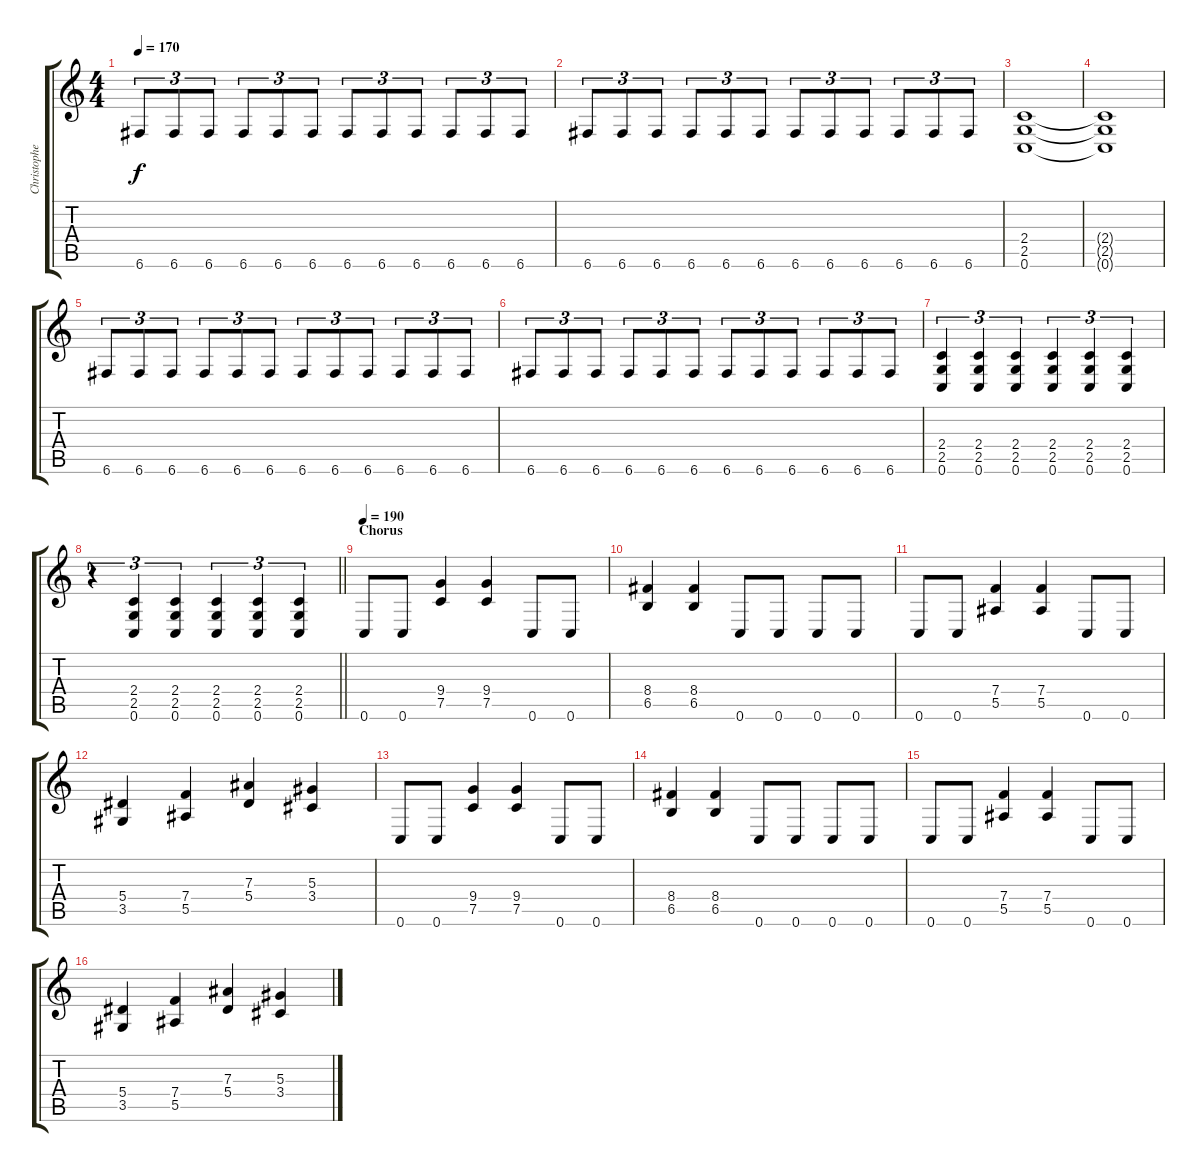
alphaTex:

\track ("Christopher Ammot" "Christophe") {instrument distortionguitar}
\staff {score tabs}
\tuning (C4 G3 Eb3 Bb2 F2 C2) {hide}
\ts (4 4)
\tempo 170
\clef g2
\ks c
6.6.8{tu (3 2) dy f} 6.6.8{tu (3 2)} 6.6.8{tu (3 2)} 6.6.8{tu (3 2)} 6.6.8{tu (3 2)} 6.6.8{tu (3 2)} 6.6.8{tu (3 2)} 6.6.8{tu (3 2)} 6.6.8{tu (3 2)} 6.6.8{tu (3 2)} 6.6.8{tu (3 2)} 6.6.8{tu (3 2)} |
6.6.8{tu (3 2)} 6.6.8{tu (3 2)} 6.6.8{tu (3 2)} 6.6.8{tu (3 2)} 6.6.8{tu (3 2)} 6.6.8{tu (3 2)} 6.6.8{tu (3 2)} 6.6.8{tu (3 2)} 6.6.8{tu (3 2)} 6.6.8{tu (3 2)} 6.6.8{tu (3 2)} 6.6.8{tu (3 2)} |
(2.4 2.5 0.6).1 |
(2.4{t} 2.5{t} 0.6{t}).1 |
6.6.8{tu (3 2)} 6.6.8{tu (3 2)} 6.6.8{tu (3 2)} 6.6.8{tu (3 2)} 6.6.8{tu (3 2)} 6.6.8{tu (3 2)} 6.6.8{tu (3 2)} 6.6.8{tu (3 2)} 6.6.8{tu (3 2)} 6.6.8{tu (3 2)} 6.6.8{tu (3 2)} 6.6.8{tu (3 2)} |
6.6.8{tu (3 2)} 6.6.8{tu (3 2)} 6.6.8{tu (3 2)} 6.6.8{tu (3 2)} 6.6.8{tu (3 2)} 6.6.8{tu (3 2)} 6.6.8{tu (3 2)} 6.6.8{tu (3 2)} 6.6.8{tu (3 2)} 6.6.8{tu (3 2)} 6.6.8{tu (3 2)} 6.6.8{tu (3 2)} |
(2.4 2.5 0.6).4{tu (3 2)} (2.4 2.5 0.6).4{tu (3 2)} (2.4 2.5 0.6).4{tu (3 2)} (2.4 2.5 0.6).4{tu (3 2)} (2.4 2.5 0.6).4{tu (3 2)} (2.4 2.5 0.6).4{tu (3 2)} |
\barLineRight lightlight
r.4{tu (3 2)} (2.4 2.5 0.6).4{tu (3 2)} (2.4 2.5 0.6).4{tu (3 2)} (2.4 2.5 0.6).4{tu (3 2)} (2.4 2.5 0.6).4{tu (3 2)} (2.4 2.5 0.6).4{tu (3 2)} |
\section ("" "Chorus")
\tempo 190
0.6.8 0.6.8 (9.4 7.5).4 (9.4 7.5).4 0.6.8 0.6.8 |
(8.4 6.5).4 (8.4 6.5).4 0.6.8 0.6.8 0.6.8 0.6.8 |
0.6.8 0.6.8 (7.4 5.5).4 (7.4 5.5).4 0.6.8 0.6.8 |
(5.4 3.5).4 (7.4 5.5).4 (7.3 5.4).4 (5.3 3.4).4 |
0.6.8 0.6.8 (9.4 7.5).4 (9.4 7.5).4 0.6.8 0.6.8 |
(8.4 6.5).4 (8.4 6.5).4 0.6.8 0.6.8 0.6.8 0.6.8 |
0.6.8 0.6.8 (7.4 5.5).4 (7.4 5.5).4 0.6.8 0.6.8 |
(5.4 3.5).4 (7.4 5.5).4 (7.3 5.4).4 (5.3 3.4).4
